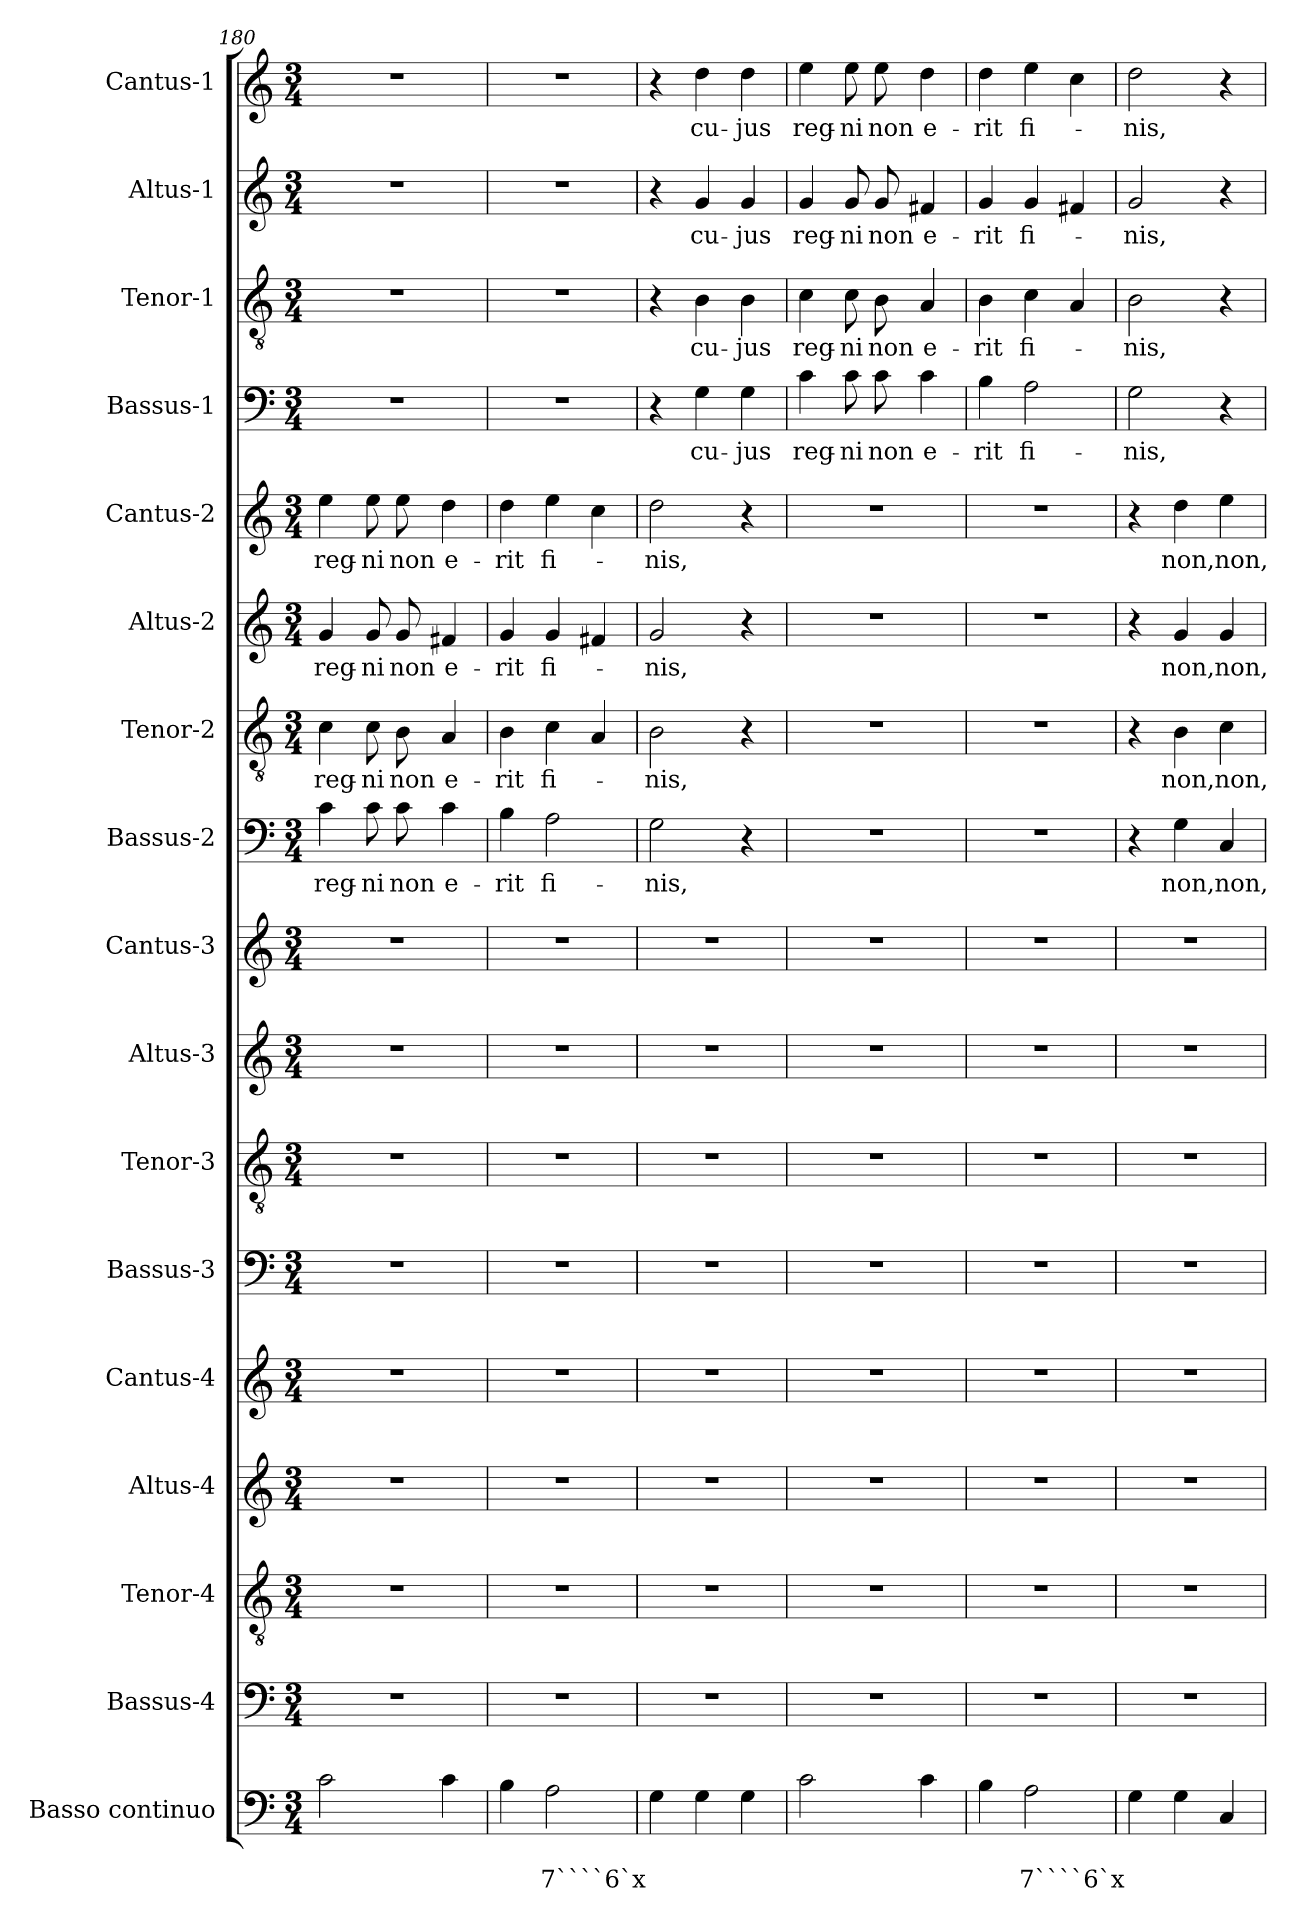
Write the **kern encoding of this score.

**kern	**text	**text	**kern	**kern	**kern	**kern	**kern	**kern	**kern	**kern	**kern	**text	**kern	**text	**kern	**text	**kern	**text	**kern	**text	**kern	**text	**kern	**text	**kern	**text
*part17	*part17	*part17	*part16	*part15	*part14	*part13	*part12	*part11	*part10	*part9	*part8	*part8	*part7	*part7	*part6	*part6	*part5	*part5	*part4	*part4	*part3	*part3	*part2	*part2	*part1	*part1
*staff17	*staff17	*staff17	*staff16	*staff15	*staff14	*staff13	*staff12	*staff11	*staff10	*staff9	*staff8	*staff8	*staff7	*staff7	*staff6	*staff6	*staff5	*staff5	*staff4	*staff4	*staff3	*staff3	*staff2	*staff2	*staff1	*staff1
*I"Basso continuo	*	*	*I"Bassus-4	*I"Tenor-4	*I"Altus-4	*I"Cantus-4	*I"Bassus-3	*I"Tenor-3	*I"Altus-3	*I"Cantus-3	*I"Bassus-2	*	*I"Tenor-2	*	*I"Altus-2	*	*I"Cantus-2	*	*I"Bassus-1	*	*I"Tenor-1	*	*I"Altus-1	*	*I"Cantus-1	*
*I'BC2	*	*	*I'B4	*I'T4	*I'A4	*I'C4	*I'B3	*I'T3	*I'A3	*I'C3	*I'B2	*	*I'T2	*	*I'A-2	*	*I'C2	*	*I'B1	*	*I'T1	*	*I'A1	*	*I'C1	*
*clefF4	*	*	*clefF4	*clefGv2	*clefG2	*clefG2	*clefF4	*clefGv2	*clefG2	*clefG2	*clefF4	*	*clefGv2	*	*clefG2	*	*clefG2	*	*clefF4	*	*clefGv2	*	*clefG2	*	*clefG2	*
*k[]	*	*	*k[]	*k[]	*k[]	*k[]	*k[]	*k[]	*k[]	*k[]	*k[]	*	*k[]	*	*k[]	*	*k[]	*	*k[]	*	*k[]	*	*k[]	*	*k[]	*
*C:	*	*	*C:	*C:	*C:	*C:	*C:	*C:	*C:	*C:	*C:	*	*C:	*	*C:	*	*C:	*	*C:	*	*C:	*	*C:	*	*C:	*
*M3/4	*	*	*M3/4	*M3/4	*M3/4	*M3/4	*M3/4	*M3/4	*M3/4	*M3/4	*M3/4	*	*M3/4	*	*M3/4	*	*M3/4	*	*M3/4	*	*M3/4	*	*M3/4	*	*M3/4	*
=180	=180	=180	=180	=180	=180	=180	=180	=180	=180	=180	=180	=180	=180	=180	=180	=180	=180	=180	=180	=180	=180	=180	=180	=180	=180	=180
!	!	!	!	!	!	!	!	!	!	!	!	!LO:LY:b	!	!LO:LY:b	!	!LO:LY:b	!	!LO:LY:b	!	!	!	!	!	!	!	!
2c\	.	.	2.r	2.r	2.r	2.r	2.r	2.r	2.r	2.r	4c\	reg-	4c\	reg-	4g/	reg-	4ee\	reg-	2.r	.	2.r	.	2.r	.	2.r	.
!	!	!	!	!	!	!	!	!	!	!	!	!LO:LY:b	!	!LO:LY:b	!	!LO:LY:b	!	!LO:LY:b	!	!	!	!	!	!	!	!
.	.	.	.	.	.	.	.	.	.	.	8c\	-ni	8c\	-ni	8g/	-ni	8ee\	-ni	.	.	.	.	.	.	.	.
!	!	!	!	!	!	!	!	!	!	!	!	!LO:LY:b	!	!LO:LY:b	!	!LO:LY:b	!	!LO:LY:b	!	!	!	!	!	!	!	!
.	.	.	.	.	.	.	.	.	.	.	8c\	non	8B\	non	8g/	non	8ee\	non	.	.	.	.	.	.	.	.
!	!	!	!	!	!	!	!	!	!	!	!	!LO:LY:b	!	!LO:LY:b	!	!LO:LY:b	!	!LO:LY:b	!	!	!	!	!	!	!	!
4c\	.	.	.	.	.	.	.	.	.	.	4c\	e-	4A/	e-	4f#X/	e-	4dd\	e-	.	.	.	.	.	.	.	.
=181	=181	=181	=181	=181	=181	=181	=181	=181	=181	=181	=181	=181	=181	=181	=181	=181	=181	=181	=181	=181	=181	=181	=181	=181	=181	=181
!	!	!	!	!	!	!	!	!	!	!	!	!LO:LY:b	!	!LO:LY:b	!	!LO:LY:b	!	!LO:LY:b	!	!	!	!	!	!	!	!
4B\	.	.	2.r	2.r	2.r	2.r	2.r	2.r	2.r	2.r	4B\	-rit	4B\	-rit	4g/	-rit	4dd\	-rit	2.r	.	2.r	.	2.r	.	2.r	.
!	!	!LO:LY:b	!	!	!	!	!	!	!	!	!	!LO:LY:b	!	!LO:LY:b	!	!LO:LY:b	!	!LO:LY:b	!	!	!	!	!	!	!	!
2A\	.	7````6`x	.	.	.	.	.	.	.	.	2A\	fi-	4c\	fi-	4g/	fi-	4ee\	fi-	.	.	.	.	.	.	.	.
.	.	.	.	.	.	.	.	.	.	.	.	.	4A/	.	4f#X/	.	4cc\	.	.	.	.	.	.	.	.	.
=182	=182	=182	=182	=182	=182	=182	=182	=182	=182	=182	=182	=182	=182	=182	=182	=182	=182	=182	=182	=182	=182	=182	=182	=182	=182	=182
!	!	!	!	!	!	!	!	!	!	!	!	!LO:LY:b	!	!LO:LY:b	!	!LO:LY:b	!	!LO:LY:b	!	!	!	!	!	!	!	!
4G\	.	.	2.r	2.r	2.r	2.r	2.r	2.r	2.r	2.r	2G\	-nis,	2B\	-nis,	2g/	-nis,	2dd\	-nis,	4r	.	4r	.	4r	.	4r	.
!	!	!	!	!	!	!	!	!	!	!	!	!	!	!	!	!	!	!	!	!LO:LY:b	!	!LO:LY:b	!	!LO:LY:b	!	!LO:LY:b
4G\	.	.	.	.	.	.	.	.	.	.	.	.	.	.	.	.	.	.	4G\	cu-	4B\	cu-	4g/	cu-	4dd\	cu-
!	!	!	!	!	!	!	!	!	!	!	!	!	!	!	!	!	!	!	!	!LO:LY:b	!	!LO:LY:b	!	!LO:LY:b	!	!LO:LY:b
4G\	.	.	.	.	.	.	.	.	.	.	4r	.	4r	.	4r	.	4r	.	4G\	-jus	4B\	-jus	4g/	-jus	4dd\	-jus
=183	=183	=183	=183	=183	=183	=183	=183	=183	=183	=183	=183	=183	=183	=183	=183	=183	=183	=183	=183	=183	=183	=183	=183	=183	=183	=183
!	!	!	!	!	!	!	!	!	!	!	!	!	!	!	!	!	!	!	!	!LO:LY:b	!	!LO:LY:b	!	!LO:LY:b	!	!LO:LY:b
2c\	.	.	2.r	2.r	2.r	2.r	2.r	2.r	2.r	2.r	2.r	.	2.r	.	2.r	.	2.r	.	4c\	reg-	4c\	reg-	4g/	reg-	4ee\	reg-
!	!	!	!	!	!	!	!	!	!	!	!	!	!	!	!	!	!	!	!	!LO:LY:b	!	!LO:LY:b	!	!LO:LY:b	!	!LO:LY:b
.	.	.	.	.	.	.	.	.	.	.	.	.	.	.	.	.	.	.	8c\	-ni	8c\	-ni	8g/	-ni	8ee\	-ni
!	!	!	!	!	!	!	!	!	!	!	!	!	!	!	!	!	!	!	!	!LO:LY:b	!	!LO:LY:b	!	!LO:LY:b	!	!LO:LY:b
.	.	.	.	.	.	.	.	.	.	.	.	.	.	.	.	.	.	.	8c\	non	8B\	non	8g/	non	8ee\	non
!	!	!	!	!	!	!	!	!	!	!	!	!	!	!	!	!	!	!	!	!LO:LY:b	!	!LO:LY:b	!	!LO:LY:b	!	!LO:LY:b
4c\	.	.	.	.	.	.	.	.	.	.	.	.	.	.	.	.	.	.	4c\	e-	4A/	e-	4f#X/	e-	4dd\	e-
=184	=184	=184	=184	=184	=184	=184	=184	=184	=184	=184	=184	=184	=184	=184	=184	=184	=184	=184	=184	=184	=184	=184	=184	=184	=184	=184
!	!	!	!	!	!	!	!	!	!	!	!	!	!	!	!	!	!	!	!	!LO:LY:b	!	!LO:LY:b	!	!LO:LY:b	!	!LO:LY:b
4B\	.	.	2.r	2.r	2.r	2.r	2.r	2.r	2.r	2.r	2.r	.	2.r	.	2.r	.	2.r	.	4B\	-rit	4B\	-rit	4g/	-rit	4dd\	-rit
!	!	!LO:LY:b	!	!	!	!	!	!	!	!	!	!	!	!	!	!	!	!	!	!LO:LY:b	!	!LO:LY:b	!	!LO:LY:b	!	!LO:LY:b
2A\	.	7````6`x	.	.	.	.	.	.	.	.	.	.	.	.	.	.	.	.	2A\	fi-	4c\	fi-	4g/	fi-	4ee\	fi-
.	.	.	.	.	.	.	.	.	.	.	.	.	.	.	.	.	.	.	.	.	4A/	.	4f#X/	.	4cc\	.
=185	=185	=185	=185	=185	=185	=185	=185	=185	=185	=185	=185	=185	=185	=185	=185	=185	=185	=185	=185	=185	=185	=185	=185	=185	=185	=185
!	!	!	!	!	!	!	!	!	!	!	!	!	!	!	!	!	!	!	!	!LO:LY:b	!	!LO:LY:b	!	!LO:LY:b	!	!LO:LY:b
4G\	.	.	2.r	2.r	2.r	2.r	2.r	2.r	2.r	2.r	4r	.	4r	.	4r	.	4r	.	2G\	-nis,	2B\	-nis,	2g/	-nis,	2dd\	-nis,
!	!	!	!	!	!	!	!	!	!	!	!	!LO:LY:b	!	!LO:LY:b	!	!LO:LY:b	!	!LO:LY:b	!	!	!	!	!	!	!	!
4G\	.	.	.	.	.	.	.	.	.	.	4G\	non,	4B\	non,	4g/	non,	4dd\	non,	.	.	.	.	.	.	.	.
!	!	!	!	!	!	!	!	!	!	!	!	!LO:LY:b	!	!LO:LY:b	!	!LO:LY:b	!	!LO:LY:b	!	!	!	!	!	!	!	!
4C/	.	.	.	.	.	.	.	.	.	.	4C/	non,	4c\	non,	4g/	non,	4ee\	non,	4r	.	4r	.	4r	.	4r	.
=	=	=	=	=	=	=	=	=	=	=	=	=	=	=	=	=	=	=	=	=	=	=	=	=	=	=
*-	*-	*-	*-	*-	*-	*-	*-	*-	*-	*-	*-	*-	*-	*-	*-	*-	*-	*-	*-	*-	*-	*-	*-	*-	*-	*-
